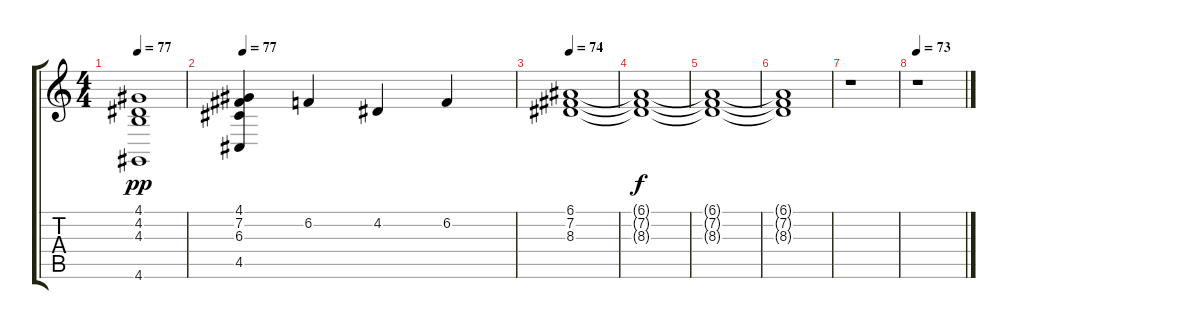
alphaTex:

\track "" {instrument pad8sweep}
\staff {score tabs}
\tuning (E4 B3 G3 D3 A2 E2) {hide}
\ts (4 4)
\tempo 77
\clef g2
\ks c
(4.1 4.2 4.3 4.6).1{dy pp} |
\tempo 77
(4.1 7.2 6.3 4.5).4 6.2.4 4.2.4 6.2.4 |
\tempo 74
(6.1 7.2 8.3).1 |
(6.1{t} 7.2{t} 8.3{t}).1{dy f} |
(6.1{t} 7.2{t} 8.3{t}).1 |
(6.1{t} 7.2{t} 8.3{t}).1 |
r.1 |
\tempo 73
r.1
